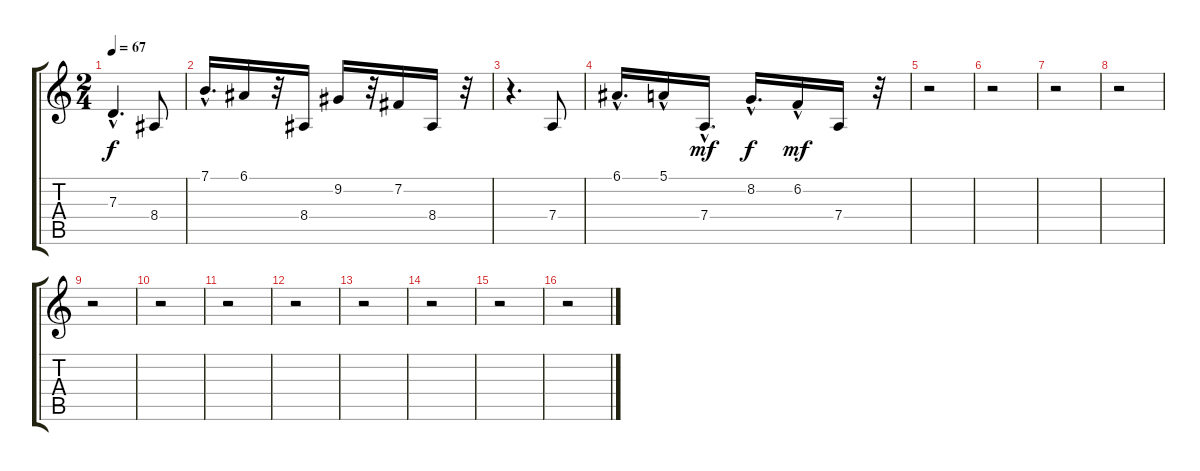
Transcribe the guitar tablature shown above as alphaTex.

\track "" {instrument accordion}
\staff {score tabs}
\tuning (E4 B3 G3 D3 A2 E2) {hide}
\ts (2 4)
\tempo 67
\clef g2
\ks c
7.3{hac}.4{d dy f} 8.4.8 |
7.1{hac}.16{d} 6.1.16 r.32 8.4.16 9.2.16 r.32 7.2.16 8.4.16 r.32 |
r.4{d} 7.4.8 |
6.1{hac}.16{d} 5.1{hac}.16 7.4{hac}.16{d dy mf} 8.2{hac}.16{d dy f} 6.2{hac}.16{dy mf} 7.4.16 r.32 |
r.2 |
r.2 |
r.2 |
r.2 |
r.2 |
r.2 |
r.2 |
r.2 |
r.2 |
r.2 |
r.2 |
r.2
